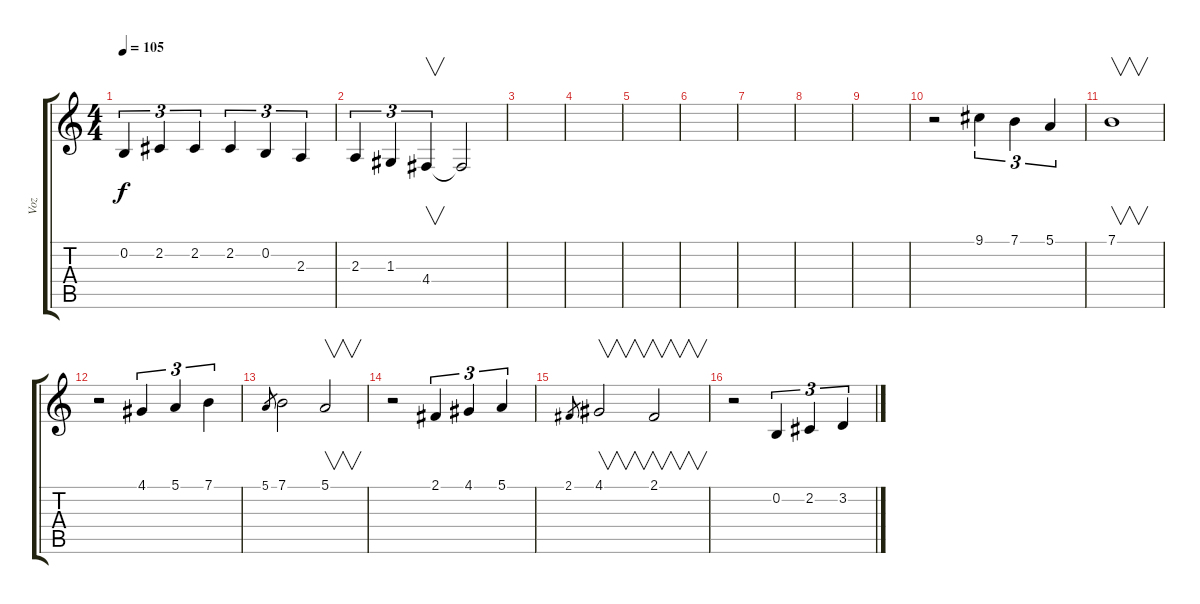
\track ("Voz" "Voz") {instrument lead2sawtooth}
\staff {score tabs}
\tuning (E4 B3 G3 D3 A2 E2) {hide}
\ts (4 4)
\tempo 105
\clef g2
\ks c
0.2{t}.4{tu (3 2) dy f} 2.2.4{tu (3 2)} 2.2.4{tu (3 2)} 2.2.4{tu (3 2)} 0.2.4{tu (3 2)} 2.3.4{tu (3 2)} |
2.3.4{tu (3 2)} 1.3.4{tu (3 2)} 4.4.4{v tu (3 2)} 4.4{t}.2 |
|
|
|
|
|
|
|
r.2 9.1.4{tu (3 2)} 7.1.4{tu (3 2)} 5.1.4{tu (3 2)} |
7.1.1{v} |
r.2 4.1.4{tu (3 2)} 5.1.4{tu (3 2)} 7.1.4{tu (3 2)} |
5.1.8{gr} 7.1.2 5.1.2{v} |
r.2 2.1.4{tu (3 2)} 4.1.4{tu (3 2)} 5.1.4{tu (3 2)} |
2.1.8{gr} 4.1.2{v} 2.1.2{v} |
r.2 0.2.4{tu (3 2)} 2.2.4{tu (3 2)} 3.2.4{tu (3 2)}
